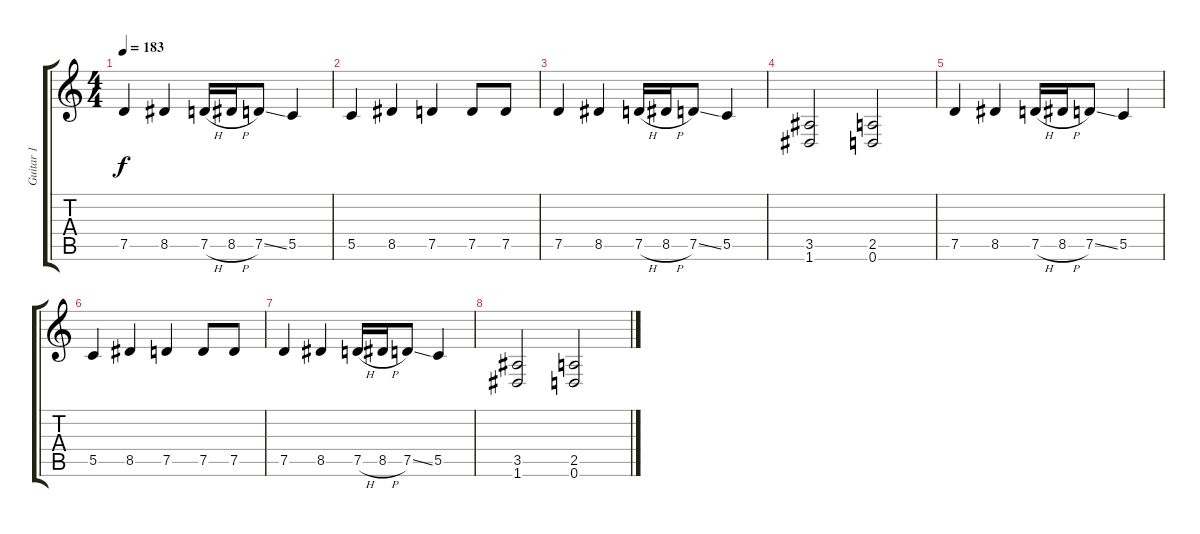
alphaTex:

\track ("Guitar 1" "Guitar 1") {instrument distortionguitar}
\staff {score tabs}
\tuning (D4 A3 F3 C3 G2 D2) {hide}
\ts (4 4)
\tempo 183
\clef g2
\ks c
7.5.4{dy f volume 0} 8.5.4 7.5{h}.16 8.5{h}.16 7.5{ss}.8 5.5.4 |
5.5.4 8.5.4 7.5.4 7.5.8 7.5.8 |
7.5.4 8.5.4 7.5{h}.16 8.5{h}.16 7.5{ss}.8 5.5.4 |
(3.5 1.6).2 (2.5 0.6).2 |
7.5.4 8.5.4 7.5{h}.16 8.5{h}.16 7.5{ss}.8 5.5.4 |
5.5.4 8.5.4 7.5.4 7.5.8 7.5.8 |
7.5.4 8.5.4 7.5{h}.16 8.5{h}.16 7.5{ss}.8 5.5.4 |
(3.5 1.6).2 (2.5 0.6).2
